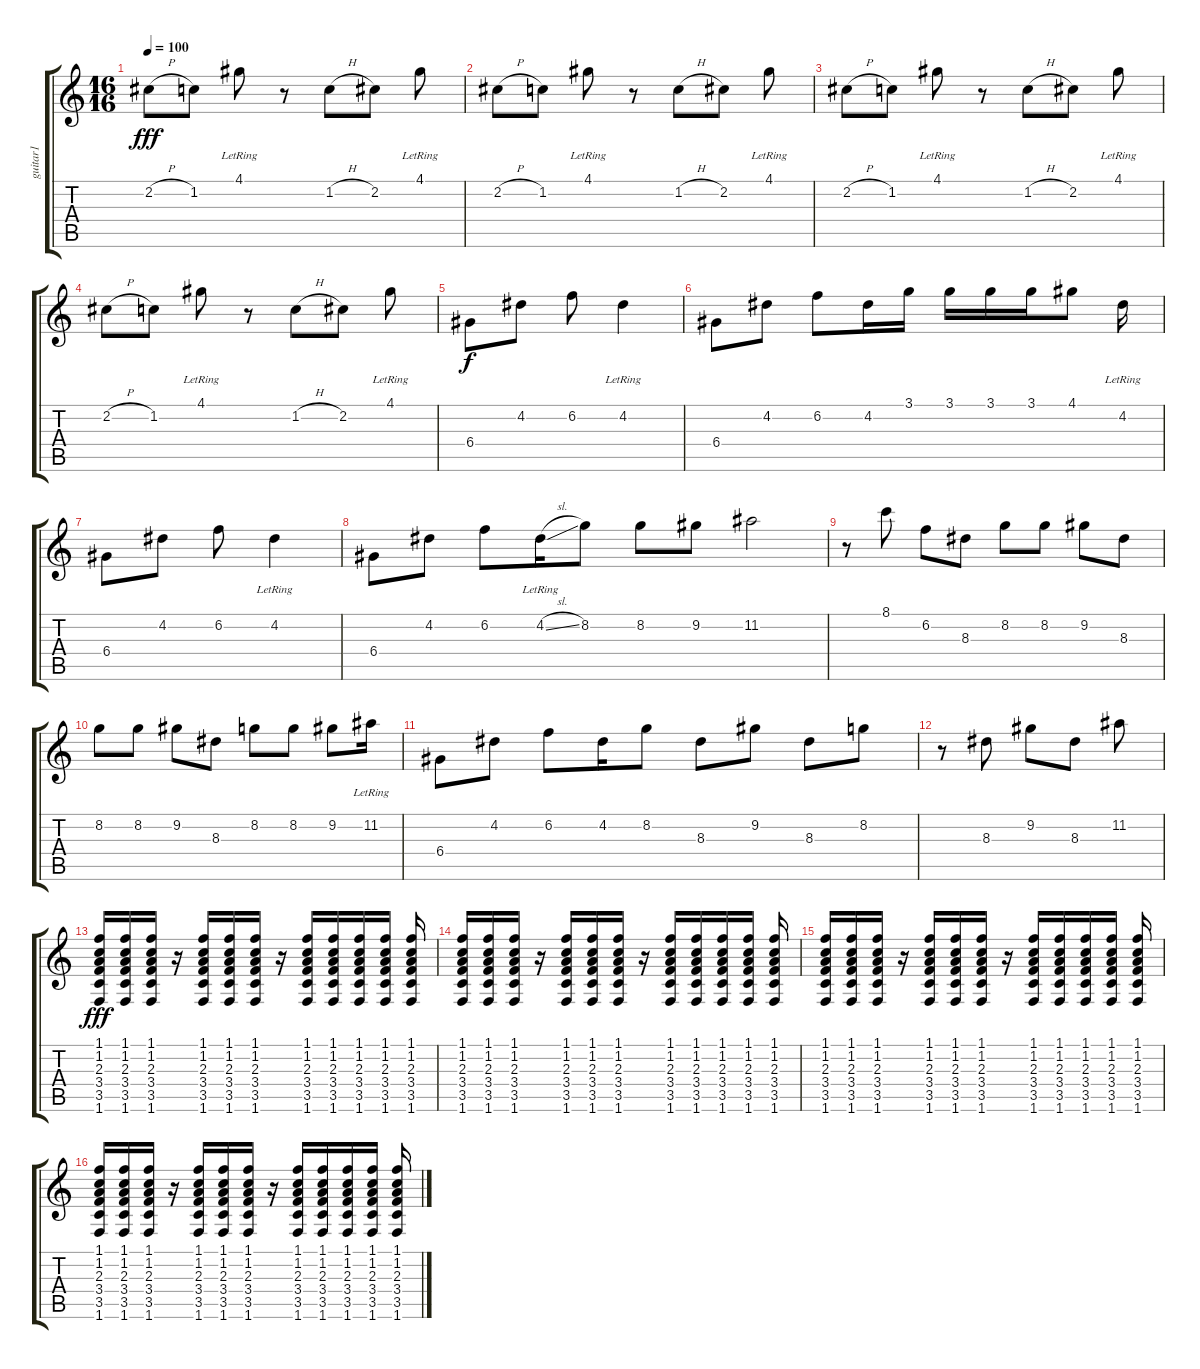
\track ("guitar1" "guitar1") {instrument distortionguitar}
\staff {score tabs}
\tuning (E4 B3 G3 D3 A2 E2) {hide}
\ts (16 16)
\tempo 100
\clef g2
\ks aminor
2.2{h}.8{dy fff} 1.2.8 4.1{lr}.8 r.8 1.2{h}.8 2.2.8 4.1{lr}.8 |
2.2{h}.8 1.2.8 4.1{lr}.8 r.8 1.2{h}.8 2.2.8 4.1{lr}.8 |
2.2{h}.8 1.2.8 4.1{lr}.8 r.8 1.2{h}.8 2.2.8 4.1{lr}.8 |
2.2{h}.8 1.2.8 4.1{lr}.8 r.8 1.2{h}.8 2.2.8 4.1{lr}.8 |
6.4.8{dy f} 4.2.8 6.2.8 4.2{lr}.4 |
6.4.8 4.2.8 6.2.8 4.2.16 3.1.16 3.1.16 3.1.16 3.1.16 4.1.8 4.2{lr}.16 |
6.4.8 4.2.8 6.2.8 4.2{lr}.4 |
6.4.8 4.2.8 6.2.8 4.2{sl lr}.16 8.2.8 8.2.8 9.2.8 11.2.2 |
r.8 8.1.8 6.2.8 8.3.8 8.2.8 8.2.8 9.2.8 8.3.8 |
8.2.8 8.2.8 9.2.8 8.3.8 8.2.8 8.2.8 9.2.8 11.2{lr}.16 |
6.4.8 4.2.8 6.2.8 4.2.16 8.2.8 8.3.8 9.2.8 8.3.8 8.2.8 |
r.8 8.3.8 9.2.8 8.3.8 11.2.8 |
(1.1 1.2 2.3 3.4 3.5 1.6).16{dy fff} (1.1 1.2 2.3 3.4 3.5 1.6).16 (1.1 1.2 2.3 3.4 3.5 1.6).16 r.16 (1.1 1.2 2.3 3.4 3.5 1.6).16 (1.1 1.2 2.3 3.4 3.5 1.6).16 (1.1 1.2 2.3 3.4 3.5 1.6).16 r.16 (1.1 1.2 2.3 3.4 3.5 1.6).16 (1.1 1.2 2.3 3.4 3.5 1.6).16 (1.1 1.2 2.3 3.4 3.5 1.6).16 (1.1 1.2 2.3 3.4 3.5 1.6).16 (1.1 1.2 2.3 3.4 3.5 1.6).16 |
(1.1 1.2 2.3 3.4 3.5 1.6).16 (1.1 1.2 2.3 3.4 3.5 1.6).16 (1.1 1.2 2.3 3.4 3.5 1.6).16 r.16 (1.1 1.2 2.3 3.4 3.5 1.6).16 (1.1 1.2 2.3 3.4 3.5 1.6).16 (1.1 1.2 2.3 3.4 3.5 1.6).16 r.16 (1.1 1.2 2.3 3.4 3.5 1.6).16 (1.1 1.2 2.3 3.4 3.5 1.6).16 (1.1 1.2 2.3 3.4 3.5 1.6).16 (1.1 1.2 2.3 3.4 3.5 1.6).16 (1.1 1.2 2.3 3.4 3.5 1.6).16 |
(1.1 1.2 2.3 3.4 3.5 1.6).16 (1.1 1.2 2.3 3.4 3.5 1.6).16 (1.1 1.2 2.3 3.4 3.5 1.6).16 r.16 (1.1 1.2 2.3 3.4 3.5 1.6).16 (1.1 1.2 2.3 3.4 3.5 1.6).16 (1.1 1.2 2.3 3.4 3.5 1.6).16 r.16 (1.1 1.2 2.3 3.4 3.5 1.6).16 (1.1 1.2 2.3 3.4 3.5 1.6).16 (1.1 1.2 2.3 3.4 3.5 1.6).16 (1.1 1.2 2.3 3.4 3.5 1.6).16 (1.1 1.2 2.3 3.4 3.5 1.6).16 |
(1.1 1.2 2.3 3.4 3.5 1.6).16 (1.1 1.2 2.3 3.4 3.5 1.6).16 (1.1 1.2 2.3 3.4 3.5 1.6).16 r.16 (1.1 1.2 2.3 3.4 3.5 1.6).16 (1.1 1.2 2.3 3.4 3.5 1.6).16 (1.1 1.2 2.3 3.4 3.5 1.6).16 r.16 (1.1 1.2 2.3 3.4 3.5 1.6).16 (1.1 1.2 2.3 3.4 3.5 1.6).16 (1.1 1.2 2.3 3.4 3.5 1.6).16 (1.1 1.2 2.3 3.4 3.5 1.6).16 (1.1 1.2 2.3 3.4 3.5 1.6).16
